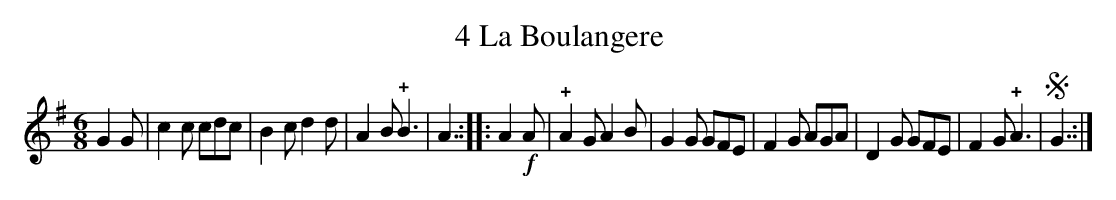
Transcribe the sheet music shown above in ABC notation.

X:1
T: 4 La Boulangere
M: 6/8
L: 1/8
K: G
G2G |\
c2c cdc | B2c d2d |\
A2B !+!B3 | A3 :|\
|: A2!f!A |\
!+!A2G A2B | G2G GFE |\
F2G AGA | D2G GFE |\
F2G !+!A3 | !segno!G3 :|
